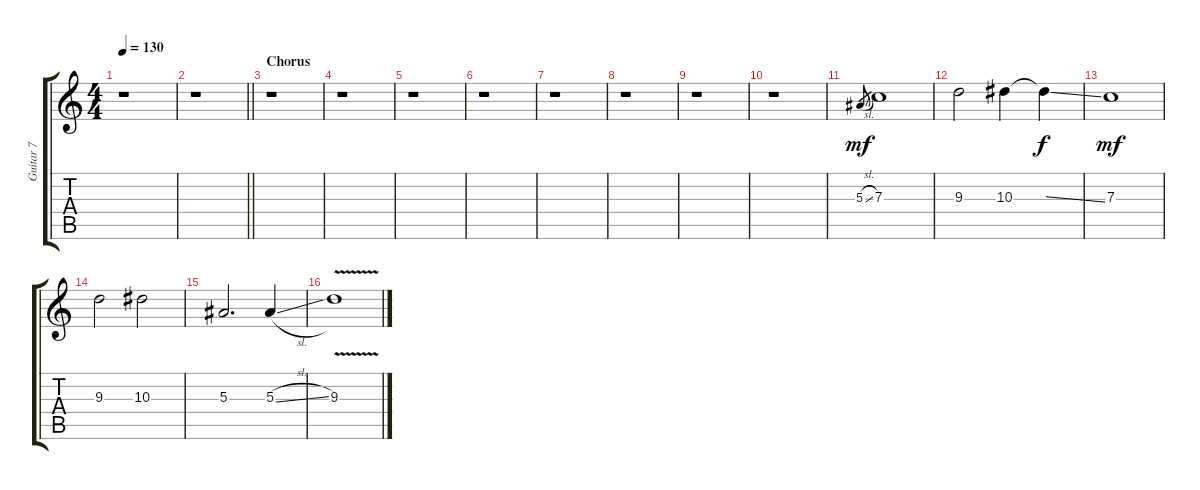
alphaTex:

\track ("Guitar 7" "Guitar 7") {instrument distortionguitar}
\staff {score tabs}
\tuning (D4 A3 F3 C3 G2 C2) {hide}
\ts (4 4)
\tempo 130
\clef g2
\ks c
r.1{dy p} |
\barLineRight lightlight
r.1 |
\section ("" "Chorus")
r.1 |
r.1 |
r.1 |
r.1 |
r.1 |
r.1 |
r.1 |
r.1 |
5.3{sl}.8{gr dy mf} 7.3.1 |
9.3.2 10.3.4 10.3{ss t}.4{dy f} |
7.3.1{dy mf} |
9.3.2 10.3.2 |
5.3.2{d} 5.3{sl}.4 |
9.3{v}.1
